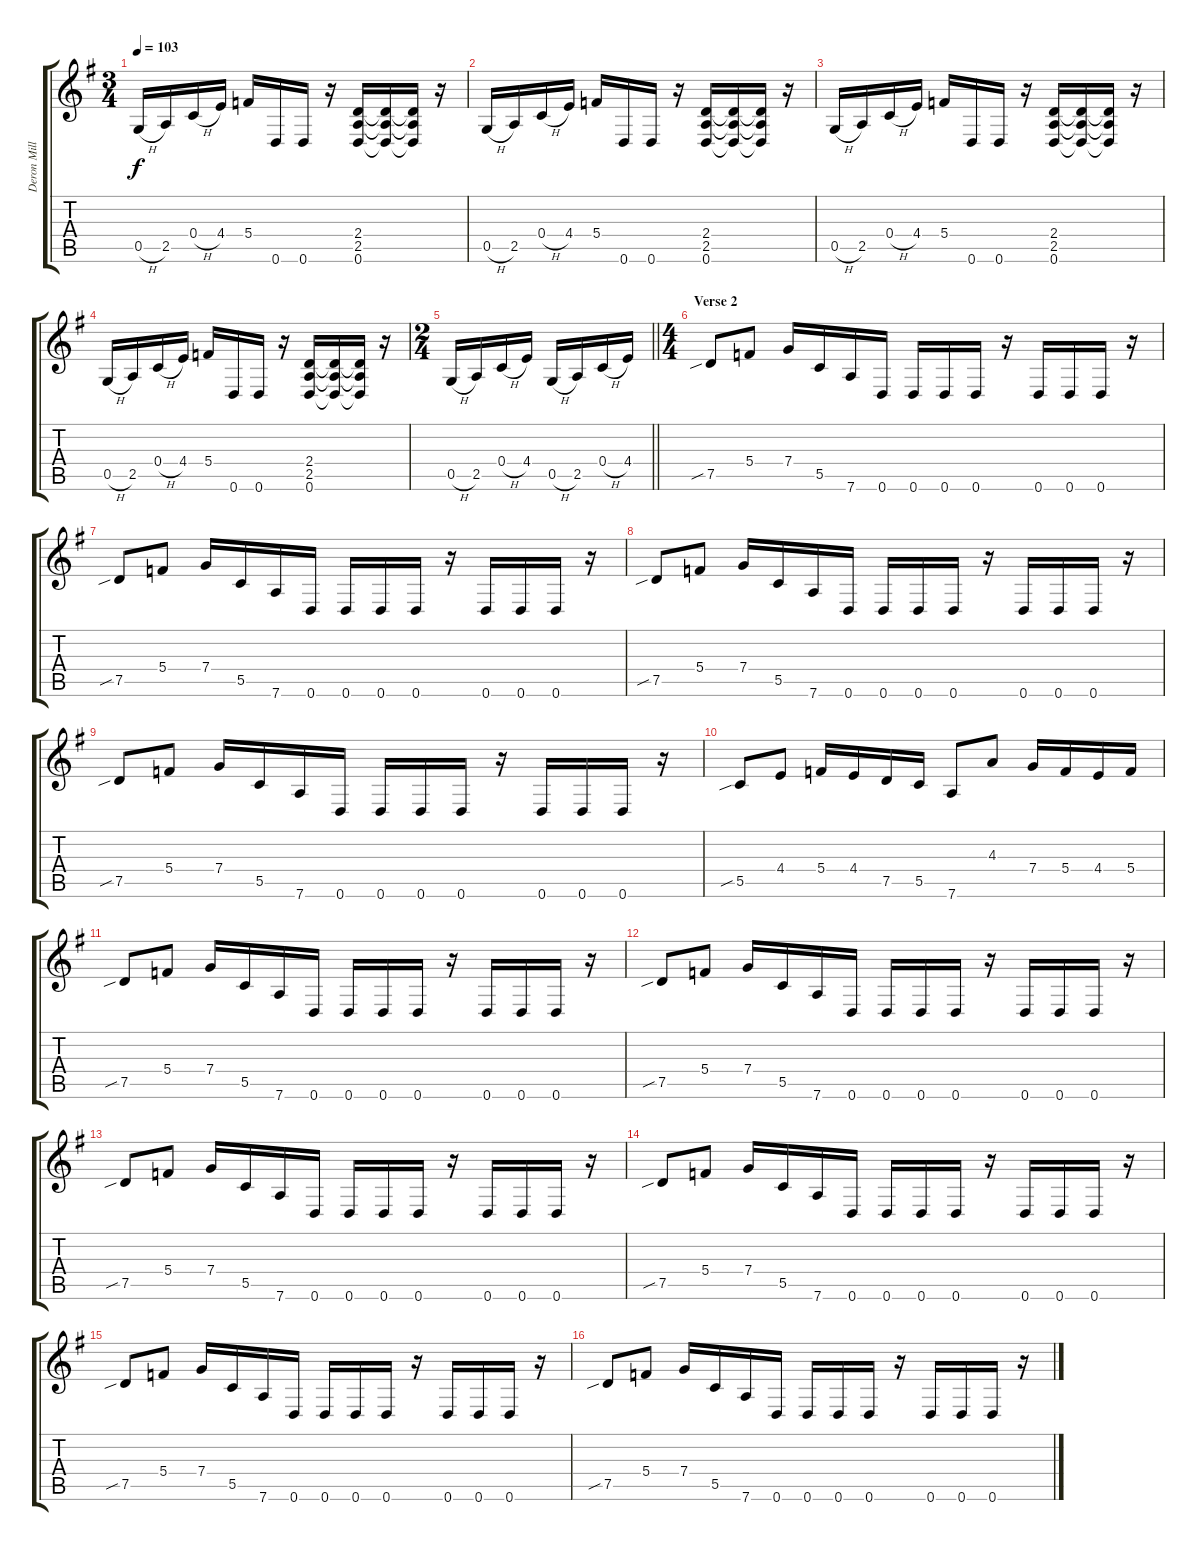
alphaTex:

\track ("Deron Miller" "Deron Mill") {instrument overdrivenguitar}
\staff {score tabs}
\tuning (D4 A3 F3 C3 G2 D2) {hide}
\ts (3 4)
\tempo 103
\clef g2
\ks g
0.5{h}.16{dy f} 2.5.16 0.4{h}.16 4.4.16 5.4.16 0.6.16 0.6.16 r.16 (2.4 2.5 0.6).16 (2.4{t} 2.5{t} 0.6{t}).16 (2.4{t} 2.5{t} 0.6{t}).16 r.16 |
0.5{h}.16 2.5.16 0.4{h}.16 4.4.16 5.4.16 0.6.16 0.6.16 r.16 (2.4 2.5 0.6).16 (2.4{t} 2.5{t} 0.6{t}).16 (2.4{t} 2.5{t} 0.6{t}).16 r.16 |
0.5{h}.16 2.5.16 0.4{h}.16 4.4.16 5.4.16 0.6.16 0.6.16 r.16 (2.4 2.5 0.6).16 (2.4{t} 2.5{t} 0.6{t}).16 (2.4{t} 2.5{t} 0.6{t}).16 r.16 |
0.5{h}.16 2.5.16 0.4{h}.16 4.4.16 5.4.16 0.6.16 0.6.16 r.16 (2.4 2.5 0.6).16 (2.4{t} 2.5{t} 0.6{t}).16 (2.4{t} 2.5{t} 0.6{t}).16 r.16 |
\ts (2 4)
\barLineRight lightlight
0.5{h}.16 2.5.16 0.4{h}.16 4.4.16 0.5{h}.16 2.5.16 0.4{h}.16 4.4.16 |
\ts (4 4)
\section ("" "Verse 2")
7.5{sib}.8 5.4.8 7.4.16 5.5.16 7.6.16 0.6.16 0.6.16 0.6.16 0.6.16 r.16 0.6.16 0.6.16 0.6.16 r.16 |
7.5{sib}.8 5.4.8 7.4.16 5.5.16 7.6.16 0.6.16 0.6.16 0.6.16 0.6.16 r.16 0.6.16 0.6.16 0.6.16 r.16 |
7.5{sib}.8 5.4.8 7.4.16 5.5.16 7.6.16 0.6.16 0.6.16 0.6.16 0.6.16 r.16 0.6.16 0.6.16 0.6.16 r.16 |
7.5{sib}.8 5.4.8 7.4.16 5.5.16 7.6.16 0.6.16 0.6.16 0.6.16 0.6.16 r.16 0.6.16 0.6.16 0.6.16 r.16 |
5.5{sib}.8 4.4.8 5.4.16 4.4.16 7.5.16 5.5.16 7.6.8 4.3.8 7.4.16 5.4.16 4.4.16 5.4.16 |
7.5{sib}.8 5.4.8 7.4.16 5.5.16 7.6.16 0.6.16 0.6.16 0.6.16 0.6.16 r.16 0.6.16 0.6.16 0.6.16 r.16 |
7.5{sib}.8 5.4.8 7.4.16 5.5.16 7.6.16 0.6.16 0.6.16 0.6.16 0.6.16 r.16 0.6.16 0.6.16 0.6.16 r.16 |
7.5{sib}.8 5.4.8 7.4.16 5.5.16 7.6.16 0.6.16 0.6.16 0.6.16 0.6.16 r.16 0.6.16 0.6.16 0.6.16 r.16 |
7.5{sib}.8 5.4.8 7.4.16 5.5.16 7.6.16 0.6.16 0.6.16 0.6.16 0.6.16 r.16 0.6.16 0.6.16 0.6.16 r.16 |
7.5{sib}.8 5.4.8 7.4.16 5.5.16 7.6.16 0.6.16 0.6.16 0.6.16 0.6.16 r.16 0.6.16 0.6.16 0.6.16 r.16 |
7.5{sib}.8 5.4.8 7.4.16 5.5.16 7.6.16 0.6.16 0.6.16 0.6.16 0.6.16 r.16 0.6.16 0.6.16 0.6.16 r.16
